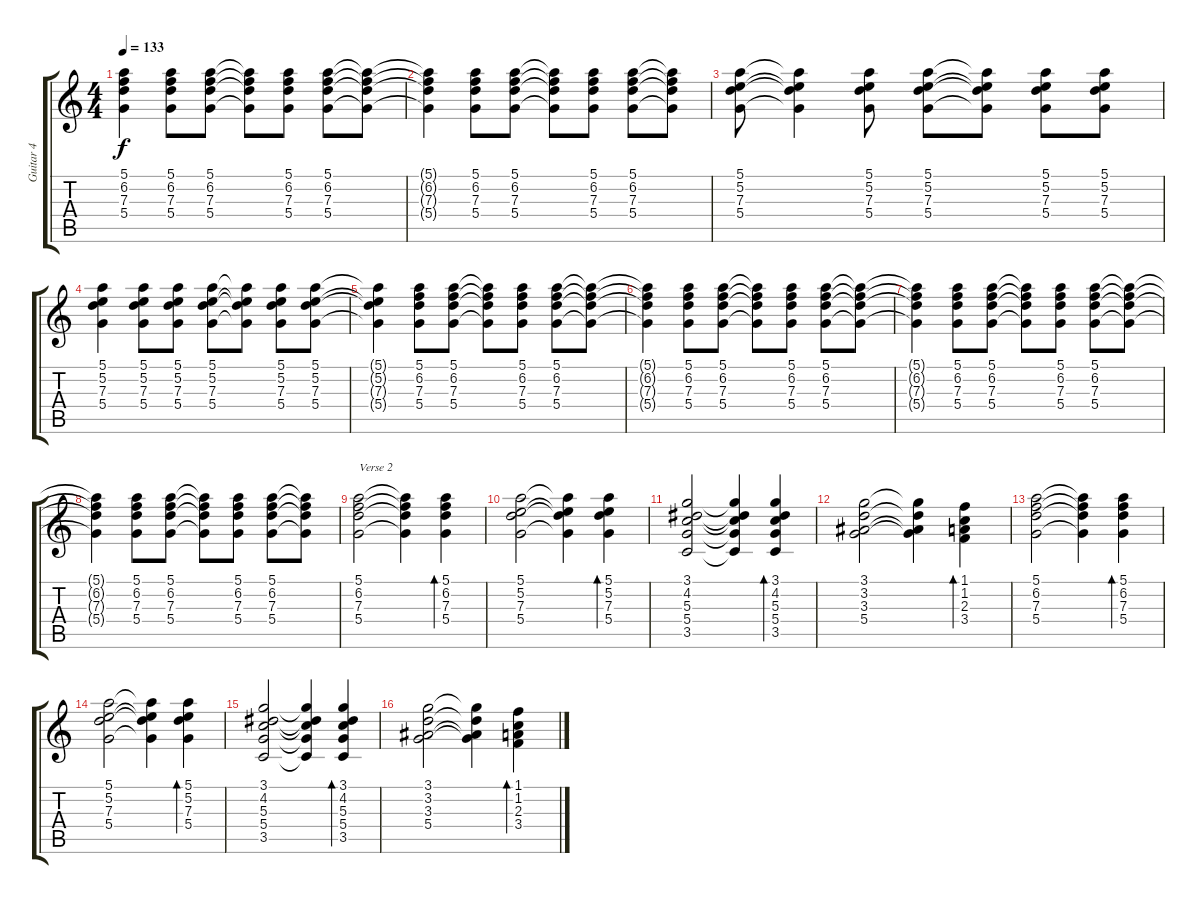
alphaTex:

\track ("Guitar 4  ( Rhythm Dist. )" "Guitar 4  ") {instrument distortionguitar}
\staff {score tabs}
\tuning (E4 B3 G3 D3 A2 E2) {hide}
\ts (4 4)
\tempo 133
\clef g2
\ks c
(5.1{t} 6.2{t} 7.3{t} 5.4{t}).4{dy f} (5.1 6.2 7.3 5.4).8 (5.1 6.2 7.3 5.4).8 (5.1{t} 6.2{t} 7.3{t} 5.4{t}).8 (5.1 6.2 7.3 5.4).8 (5.1 6.2 7.3 5.4).8 (5.1{t} 6.2{t} 7.3{t} 5.4{t}).8 |
(5.1{t} 6.2{t} 7.3{t} 5.4{t}).4 (5.1 6.2 7.3 5.4).8 (5.1 6.2 7.3 5.4).8 (5.1{t} 6.2{t} 7.3{t} 5.4{t}).8 (5.1 6.2 7.3 5.4).8 (5.1 6.2 7.3 5.4).8 (5.1{t} 6.2{t} 7.3{t} 5.4{t}).8 |
(5.1 5.2 7.3 5.4).8 (5.1{t} 5.2{t} 7.3{t} 5.4{t}).4 (5.1 5.2 7.3 5.4).8 (5.1 5.2 7.3 5.4).8 (5.1{t} 5.2{t} 7.3{t} 5.4{t}).8 (5.1 5.2 7.3 5.4).8 (5.1 5.2 7.3 5.4).8 |
(5.1 5.2 7.3 5.4).4 (5.1 5.2 7.3 5.4).8 (5.1 5.2 7.3 5.4).8 (5.1 5.2 7.3 5.4).8 (5.1{t} 5.2{t} 7.3{t} 5.4{t}).8 (5.1 5.2 7.3 5.4).8 (5.1 5.2 7.3 5.4).8 |
(5.1{t} 5.2{t} 7.3{t} 5.4{t}).4 (5.1 6.2 7.3 5.4).8 (5.1 6.2 7.3 5.4).8 (5.1{t} 6.2{t} 7.3{t} 5.4{t}).8 (5.1 6.2 7.3 5.4).8 (5.1 6.2 7.3 5.4).8 (5.1{t} 6.2{t} 7.3{t} 5.4{t}).8 |
(5.1{t} 6.2{t} 7.3{t} 5.4{t}).4 (5.1 6.2 7.3 5.4).8 (5.1 6.2 7.3 5.4).8 (5.1{t} 6.2{t} 7.3{t} 5.4{t}).8 (5.1 6.2 7.3 5.4).8 (5.1 6.2 7.3 5.4).8 (5.1{t} 6.2{t} 7.3{t} 5.4{t}).8 |
(5.1{t} 6.2{t} 7.3{t} 5.4{t}).4 (5.1 6.2 7.3 5.4).8 (5.1 6.2 7.3 5.4).8 (5.1{t} 6.2{t} 7.3{t} 5.4{t}).8 (5.1 6.2 7.3 5.4).8 (5.1 6.2 7.3 5.4).8 (5.1{t} 6.2{t} 7.3{t} 5.4{t}).8 |
(5.1{t} 6.2{t} 7.3{t} 5.4{t}).4 (5.1 6.2 7.3 5.4).8 (5.1 6.2 7.3 5.4).8 (5.1{t} 6.2{t} 7.3{t} 5.4{t}).8 (5.1 6.2 7.3 5.4).8 (5.1 6.2 7.3 5.4).8 (5.1{t} 6.2{t} 7.3{t} 5.4{t}).8 |
(5.1 6.2 7.3 5.4).2{txt "Verse 2"} (5.1{t} 6.2{t} 7.3{t} 5.4{t}).4 (5.1 6.2 7.3 5.4).4{bd 480} |
(5.1 5.2 7.3 5.4).2 (5.1{t} 5.2{t} 7.3{t} 5.4{t}).4 (5.1 5.2 7.3 5.4).4{bd 480} |
(3.1 4.2 5.3 5.4 3.5).2 (3.1{t} 4.2{t} 5.3{t} 5.4{t} 3.5{t}).4 (3.1 4.2 5.3 5.4 3.5).4{bd 480} |
(3.1 3.2 3.3 5.4).2 (3.1{t} 3.2{t} 3.3{t} 5.4{t}).4 (1.1 1.2 2.3 3.4).4{bd 480} |
(5.1 6.2 7.3 5.4).2 (5.1{t} 6.2{t} 7.3{t} 5.4{t}).4 (5.1 6.2 7.3 5.4).4{bd 480} |
(5.1 5.2 7.3 5.4).2 (5.1{t} 5.2{t} 7.3{t} 5.4{t}).4 (5.1 5.2 7.3 5.4).4{bd 480} |
(3.1 4.2 5.3 5.4 3.5).2 (3.1{t} 4.2{t} 5.3{t} 5.4{t} 3.5{t}).4 (3.1 4.2 5.3 5.4 3.5).4{bd 480} |
(3.1 3.2 3.3 5.4).2 (3.1{t} 3.2{t} 3.3{t} 5.4{t}).4 (1.1 1.2 2.3 3.4).4{bd 480}
